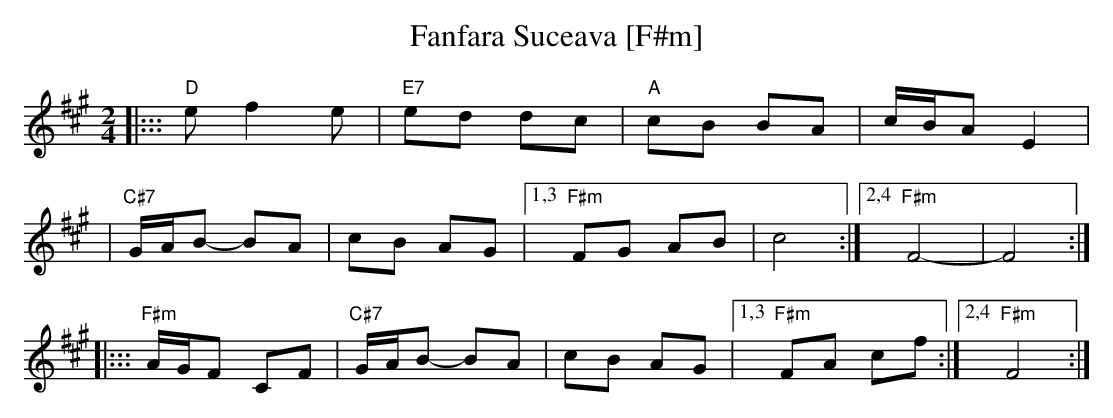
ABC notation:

X:1
T: Fanfara Suceava [F#m]
M: 2/4
L: 1/8
K: F#m
|::: "D"e f2 e | "E7"ed dc \
| "A"cB BA | c/B/A E2 |
| "C#7"G/A/B- BA | cB AG \
|1,3 "F#m"FG AB | c4 \
:|2,4 "F#m"F4- | F4 :|
|::: "F#m"A/G/F CF | "C#7"G/A/B- BA \
| cB AG |1,3 "F#m"FA cf :|2,4 "F#m"F4 :|
